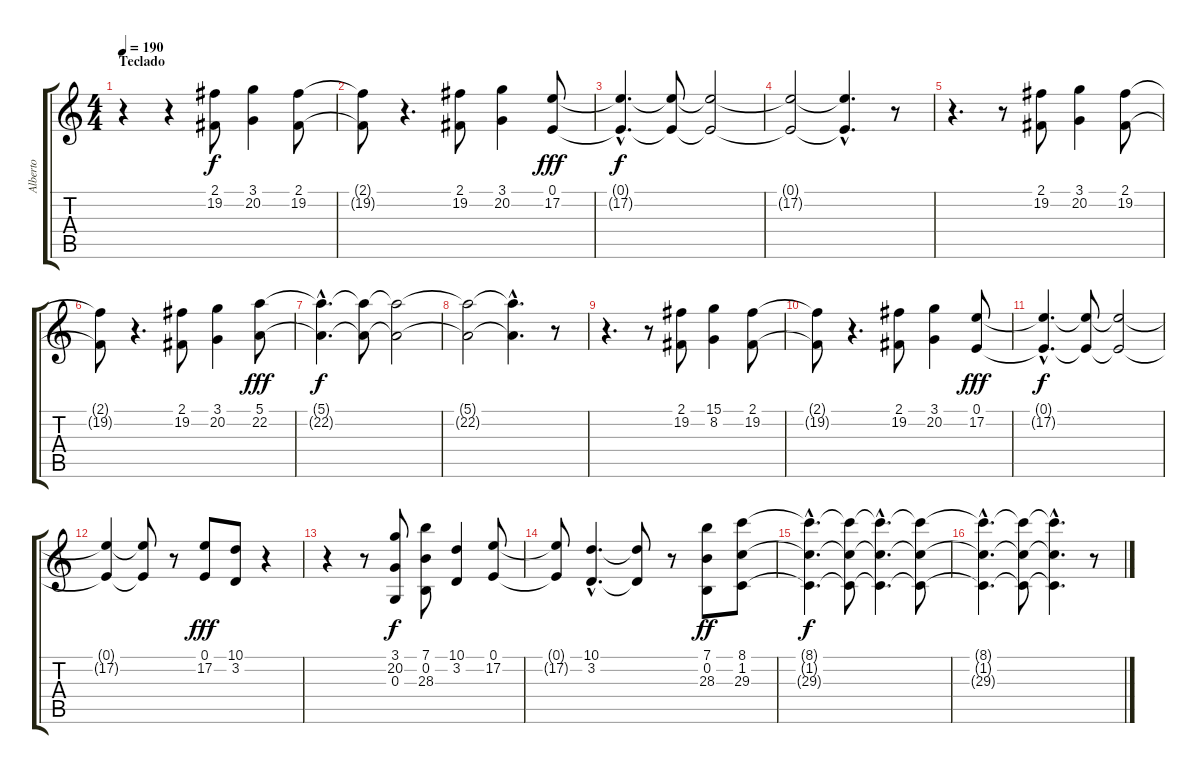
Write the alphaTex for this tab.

\track ("Alberto" "Alberto") {instrument trumpet}
\staff {score tabs}
\tuning (E4 B3 G3 D3 A2 E2) {hide}
\ts (4 4)
\section ("" "Teclado")
\tempo 190
\clef g2
\ks c
r.4{dy f} r.4 (2.1 19.2).8 (3.1 20.2).4 (2.1 19.2).8 |
(2.1{t} 19.2{t}).8 r.4{d} (2.1 19.2).8 (3.1 20.2).4 (0.1 17.2).8{dy fff} |
(0.1{hac t} 17.2{hac t}).4{d dy f} (0.1{t} 17.2{t}).8 (0.1{t} 17.2{t}).2 |
(0.1{t} 17.2{t}).2 (0.1{hac t} 17.2{hac t}).4{d} r.8 |
r.4{d} r.8 (2.1 19.2).8 (3.1 20.2).4 (2.1 19.2).8 |
(2.1{t} 19.2{t}).8 r.4{d} (2.1 19.2).8 (3.1 20.2).4 (5.1 22.2).8{dy fff} |
(5.1{hac t} 22.2{hac t}).4{d dy f} (5.1{t} 22.2{t}).8 (5.1{t} 22.2{t}).2 |
(5.1{t} 22.2{t}).2 (5.1{hac t} 22.2{hac t}).4{d} r.8 |
r.4{d} r.8 (2.1 19.2).8 (15.1 8.2).4 (2.1 19.2).8 |
(2.1{t} 19.2{t}).8 r.4{d} (2.1 19.2).8 (3.1 20.2).4 (0.1 17.2).8{dy fff} |
(0.1{hac t} 17.2{hac t}).4{d dy f} (0.1{t} 17.2{t}).8 (0.1{t} 17.2{t}).2 |
(0.1{t} 17.2{t}).4 (0.1{t} 17.2{t}).8 r.8 (0.1 17.2).8{dy fff} (10.1 3.2).8 r.4 |
r.4 r.8 (3.1 20.2 0.3).8{dy f} (7.1 0.2 28.3).8 (10.1 3.2).4 (0.1 17.2).8 |
(0.1{t} 17.2{t}).8 (10.1{hac} 3.2{hac}).4{d} (10.1{t} 3.2{t}).8 r.8 (7.1 0.2 28.3).8{dy ff} (8.1 1.2 29.3).8 |
(8.1{hac t} 1.2{hac t} 29.3{hac t}).4{d dy f} (8.1{t} 1.2{t} 29.3{t}).8 (8.1{hac t} 1.2{hac t} 29.3{hac t}).4{d} (8.1{t} 1.2{t} 29.3{t}).8 |
(8.1{hac t} 1.2{hac t} 29.3{hac t}).4{d} (8.1{t} 1.2{t} 29.3{t}).8 (8.1{hac t} 1.2{hac t} 29.3{hac t}).4{d} r.8
